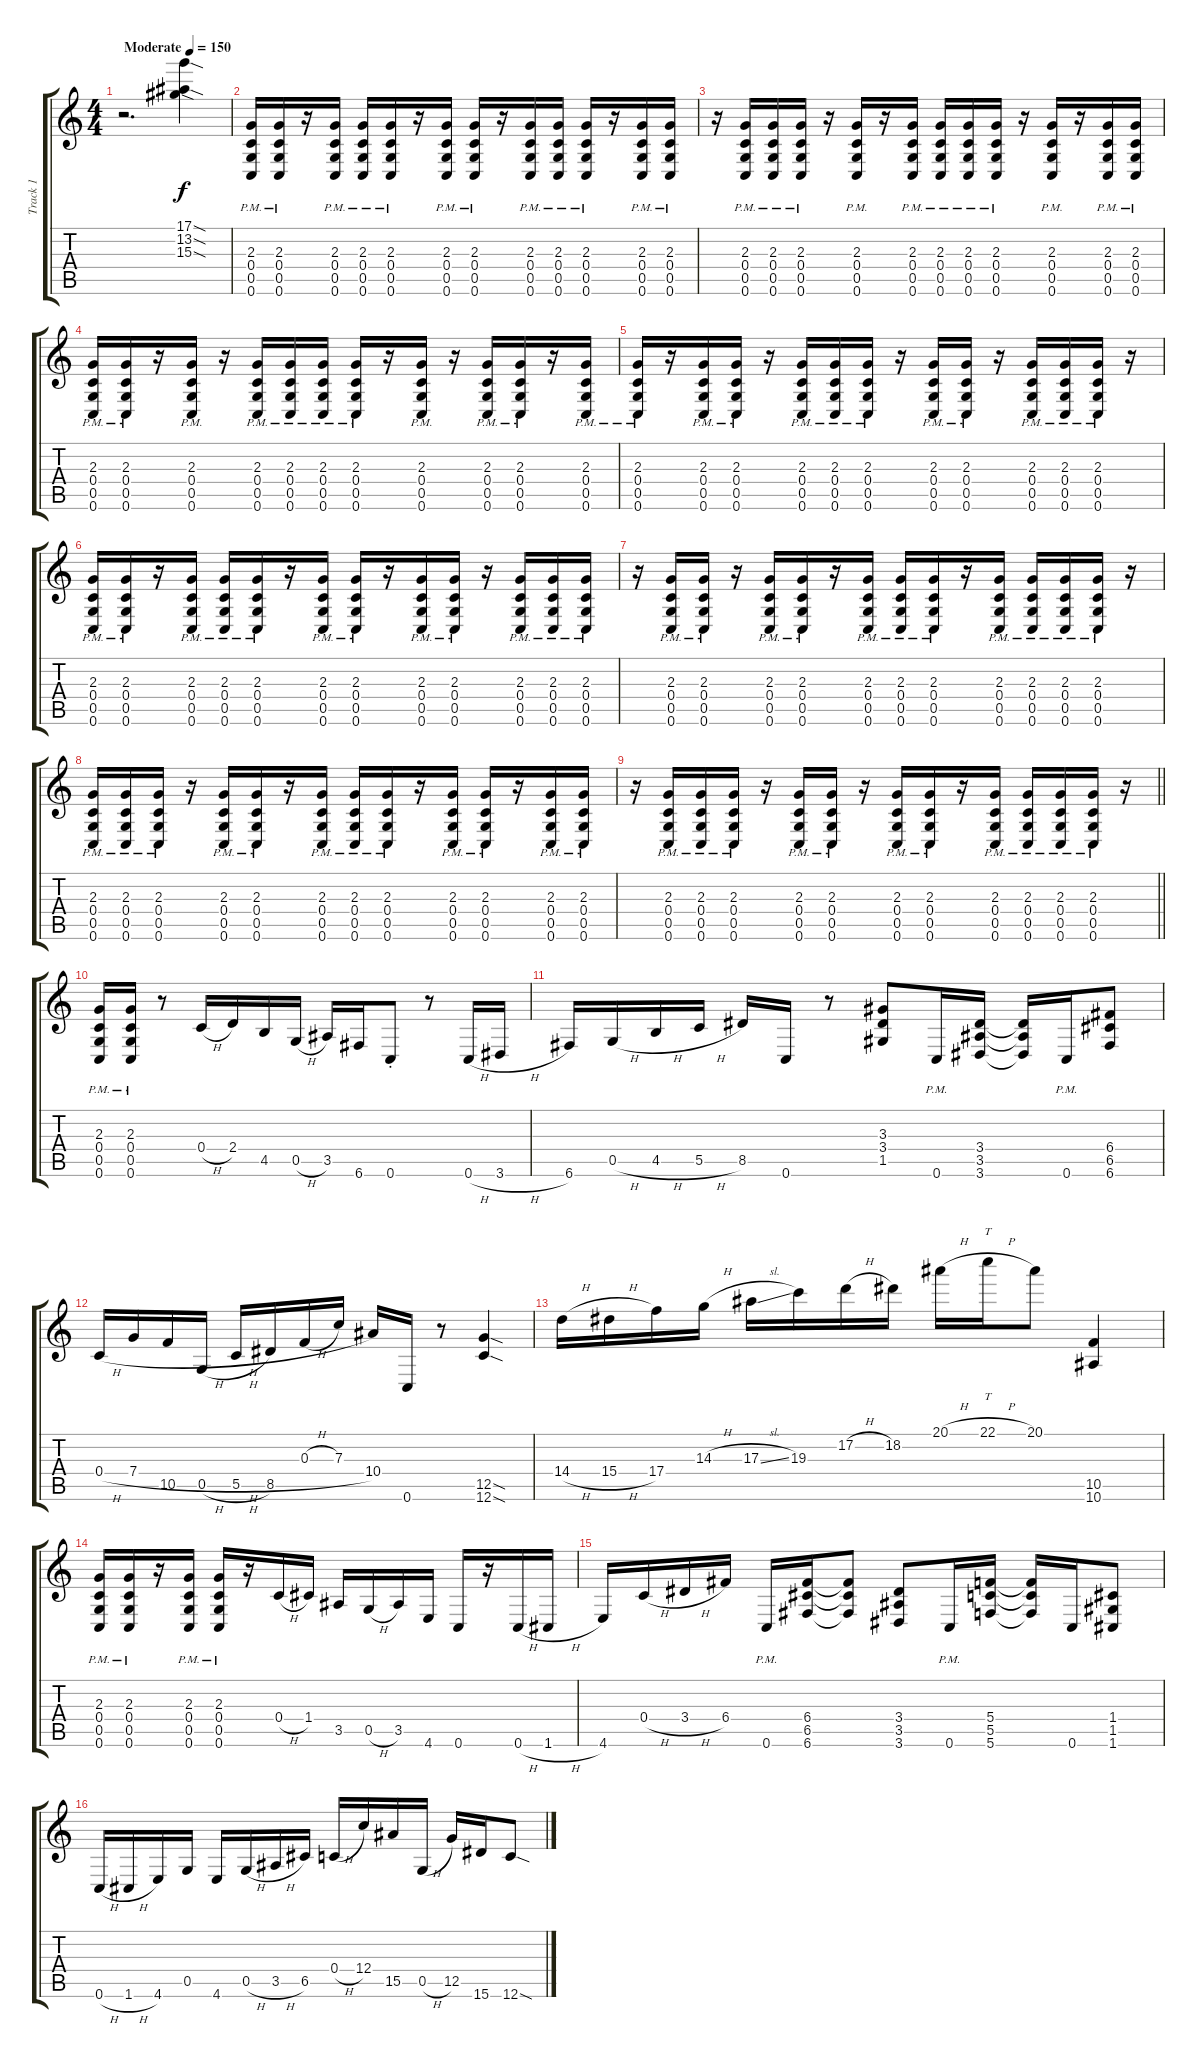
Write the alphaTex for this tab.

\track ("Track 1" "Track 1") {instrument overdrivenguitar}
\staff {score tabs}
\tuning (D4 A3 F3 C3 G2 C2) {hide}
\ts (4 4)
\tempo (150 "Moderate")
\clef g2
\ks c
r.2{d dy f instrument overdrivenguitar} (17.1{sod} 13.2{sod} 15.3{sod}).4 |
(2.3{pm} 0.4{pm} 0.5{pm} 0.6{pm}).16 (2.3{pm} 0.4{pm} 0.5{pm} 0.6{pm}).16 r.16 (2.3{pm} 0.4{pm} 0.5{pm} 0.6{pm}).16 (2.3{pm} 0.4{pm} 0.5{pm} 0.6{pm}).16 (2.3{pm} 0.4{pm} 0.5{pm} 0.6{pm}).16 r.16 (2.3{pm} 0.4{pm} 0.5{pm} 0.6{pm}).16 (2.3{pm} 0.4{pm} 0.5{pm} 0.6{pm}).16 r.16 (2.3{pm} 0.4{pm} 0.5{pm} 0.6{pm}).16 (2.3{pm} 0.4{pm} 0.5{pm} 0.6{pm}).16 (2.3{pm} 0.4{pm} 0.5{pm} 0.6{pm}).16 r.16 (2.3{pm} 0.4{pm} 0.5{pm} 0.6{pm}).16 (2.3{pm} 0.4{pm} 0.5{pm} 0.6{pm}).16 |
r.16 (2.3{pm} 0.4{pm} 0.5{pm} 0.6{pm}).16 (2.3{pm} 0.4{pm} 0.5{pm} 0.6{pm}).16 (2.3{pm} 0.4{pm} 0.5{pm} 0.6{pm}).16 r.16 (2.3{pm} 0.4{pm} 0.5{pm} 0.6{pm}).16 r.16 (2.3{pm} 0.4{pm} 0.5{pm} 0.6{pm}).16 (2.3{pm} 0.4{pm} 0.5{pm} 0.6{pm}).16 (2.3{pm} 0.4{pm} 0.5{pm} 0.6{pm}).16 (2.3{pm} 0.4{pm} 0.5{pm} 0.6{pm}).16 r.16 (2.3{pm} 0.4{pm} 0.5{pm} 0.6{pm}).16 r.16 (2.3{pm} 0.4{pm} 0.5{pm} 0.6{pm}).16 (2.3{pm} 0.4{pm} 0.5{pm} 0.6{pm}).16 |
(2.3{pm} 0.4{pm} 0.5{pm} 0.6{pm}).16 (2.3{pm} 0.4{pm} 0.5{pm} 0.6{pm}).16 r.16 (2.3{pm} 0.4{pm} 0.5{pm} 0.6{pm}).16 r.16 (2.3{pm} 0.4{pm} 0.5{pm} 0.6{pm}).16 (2.3{pm} 0.4{pm} 0.5{pm} 0.6{pm}).16 (2.3{pm} 0.4{pm} 0.5{pm} 0.6{pm}).16 (2.3{pm} 0.4{pm} 0.5{pm} 0.6{pm}).16 r.16 (2.3{pm} 0.4{pm} 0.5{pm} 0.6{pm}).16 r.16 (2.3{pm} 0.4{pm} 0.5{pm} 0.6{pm}).16 (2.3{pm} 0.4{pm} 0.5{pm} 0.6{pm}).16 r.16 (2.3{pm} 0.4{pm} 0.5{pm} 0.6{pm}).16 |
(2.3{pm} 0.4{pm} 0.5{pm} 0.6{pm}).16 r.16 (2.3{pm} 0.4{pm} 0.5{pm} 0.6{pm}).16 (2.3{pm} 0.4{pm} 0.5{pm} 0.6{pm}).16 r.16 (2.3{pm} 0.4{pm} 0.5{pm} 0.6{pm}).16 (2.3{pm} 0.4{pm} 0.5{pm} 0.6{pm}).16 (2.3{pm} 0.4{pm} 0.5{pm} 0.6{pm}).16 r.16 (2.3{pm} 0.4{pm} 0.5{pm} 0.6{pm}).16 (2.3{pm} 0.4{pm} 0.5{pm} 0.6{pm}).16 r.16 (2.3{pm} 0.4{pm} 0.5{pm} 0.6{pm}).16 (2.3{pm} 0.4{pm} 0.5{pm} 0.6{pm}).16 (2.3{pm} 0.4{pm} 0.5{pm} 0.6{pm}).16 r.16 |
(2.3{pm} 0.4{pm} 0.5{pm} 0.6{pm}).16 (2.3{pm} 0.4{pm} 0.5{pm} 0.6{pm}).16 r.16 (2.3{pm} 0.4{pm} 0.5{pm} 0.6{pm}).16 (2.3{pm} 0.4{pm} 0.5{pm} 0.6{pm}).16 (2.3{pm} 0.4{pm} 0.5{pm} 0.6{pm}).16 r.16 (2.3{pm} 0.4{pm} 0.5{pm} 0.6{pm}).16 (2.3{pm} 0.4{pm} 0.5{pm} 0.6{pm}).16 r.16 (2.3{pm} 0.4{pm} 0.5{pm} 0.6{pm}).16 (2.3{pm} 0.4{pm} 0.5{pm} 0.6{pm}).16 r.16 (2.3{pm} 0.4{pm} 0.5{pm} 0.6{pm}).16 (2.3{pm} 0.4{pm} 0.5{pm} 0.6{pm}).16 (2.3{pm} 0.4{pm} 0.5{pm} 0.6{pm}).16 |
r.16 (2.3{pm} 0.4{pm} 0.5{pm} 0.6{pm}).16 (2.3{pm} 0.4{pm} 0.5{pm} 0.6{pm}).16 r.16 (2.3{pm} 0.4{pm} 0.5{pm} 0.6{pm}).16 (2.3{pm} 0.4{pm} 0.5{pm} 0.6{pm}).16 r.16 (2.3{pm} 0.4{pm} 0.5{pm} 0.6{pm}).16 (2.3{pm} 0.4{pm} 0.5{pm} 0.6{pm}).16 (2.3{pm} 0.4{pm} 0.5{pm} 0.6{pm}).16 r.16 (2.3{pm} 0.4{pm} 0.5{pm} 0.6{pm}).16 (2.3{pm} 0.4{pm} 0.5{pm} 0.6{pm}).16 (2.3{pm} 0.4{pm} 0.5{pm} 0.6{pm}).16 (2.3{pm} 0.4{pm} 0.5{pm} 0.6{pm}).16 r.16 |
(2.3{pm} 0.4{pm} 0.5{pm} 0.6{pm}).16 (2.3{pm} 0.4{pm} 0.5{pm} 0.6{pm}).16 (2.3{pm} 0.4{pm} 0.5{pm} 0.6{pm}).16 r.16 (2.3{pm} 0.4{pm} 0.5{pm} 0.6{pm}).16 (2.3{pm} 0.4{pm} 0.5{pm} 0.6{pm}).16 r.16 (2.3{pm} 0.4{pm} 0.5{pm} 0.6{pm}).16 (2.3{pm} 0.4{pm} 0.5{pm} 0.6{pm}).16 (2.3{pm} 0.4{pm} 0.5{pm} 0.6{pm}).16 r.16 (2.3{pm} 0.4{pm} 0.5{pm} 0.6{pm}).16 (2.3{pm} 0.4{pm} 0.5{pm} 0.6{pm}).16 r.16 (2.3{pm} 0.4{pm} 0.5{pm} 0.6{pm}).16 (2.3{pm} 0.4{pm} 0.5{pm} 0.6{pm}).16 |
\barLineRight lightlight
r.16 (2.3{pm} 0.4{pm} 0.5{pm} 0.6{pm}).16 (2.3{pm} 0.4{pm} 0.5{pm} 0.6{pm}).16 (2.3{pm} 0.4{pm} 0.5{pm} 0.6{pm}).16 r.16 (2.3{pm} 0.4{pm} 0.5{pm} 0.6{pm}).16 (2.3{pm} 0.4{pm} 0.5{pm} 0.6{pm}).16 r.16 (2.3{pm} 0.4{pm} 0.5{pm} 0.6{pm}).16 (2.3{pm} 0.4{pm} 0.5{pm} 0.6{pm}).16 r.16 (2.3{pm} 0.4{pm} 0.5{pm} 0.6{pm}).16 (2.3{pm} 0.4{pm} 0.5{pm} 0.6{pm}).16 (2.3{pm} 0.4{pm} 0.5{pm} 0.6{pm}).16 (2.3{pm} 0.4{pm} 0.5{pm} 0.6{pm}).16 r.16 |
(2.3{pm} 0.4{pm} 0.5{pm} 0.6{pm}).16 (2.3{pm} 0.4{pm} 0.5{pm} 0.6{pm}).16 r.8 0.4{h}.16 2.4.16 4.5.16 0.5{h}.16 3.5.16 6.6.16 0.6{st}.8 r.8 0.6{h}.16 3.6{h}.16 |
6.6.16 0.5{h}.16 4.5{h}.16 5.5{h}.16 8.5.16 0.6.16 r.8 (3.3 3.4 1.5).8 0.6{pm}.16 (3.4 3.5 3.6).16 (3.4{t} 3.5{t} 3.6{t}).16 0.6{pm}.16 (6.4 6.5 6.6).8 |
0.4{h}.16 7.4{h}.16 10.5.16 0.5{h}.16 5.5{h}.16 8.5.16 0.3{h}.16 7.3.16 10.4.16 0.6.16 r.8 (12.5{sod} 12.6{sod}).4 |
14.4{h}.16 15.4{h}.16 17.4.16 14.3{h}.16 17.3{sl}.16 19.3.16 17.2{h}.16 18.2.16 20.1{h}.16 22.1{h}.16{tt} 20.1.8 (10.5 10.6).4 |
(2.3{pm} 0.4{pm} 0.5{pm} 0.6{pm}).16 (2.3{pm} 0.4{pm} 0.5{pm} 0.6{pm}).16 r.16 (2.3{pm} 0.4{pm} 0.5{pm} 0.6{pm}).16 (2.3{pm} 0.4{pm} 0.5{pm} 0.6{pm}).16 r.16 0.4{h}.16 1.4.16 3.5.16 0.5{h}.16 3.5.16 4.6.16 0.6.16 r.16 0.6{h}.16 1.6{h}.16 |
4.6.16 0.4{h}.16 3.4{h}.16 6.4.16 0.6{pm}.16 (6.4 6.5 6.6).16 (6.4{t} 6.5{t} 6.6{t}).8 (3.4 3.5 3.6).8 0.6{pm}.16 (5.4 5.5 5.6).16 (5.4{t} 5.5{t} 5.6{t}).16 0.6.16 (1.4 1.5 1.6).8 |
0.6{h}.16 1.6{h}.16 4.6.16 0.5.16 4.6.16 0.5{h}.16 3.5{h}.16 6.5.16 0.4{h}.16 12.4.16 15.5.16 0.5{h}.16 12.5.16 15.6.16 12.6{sod}.8
